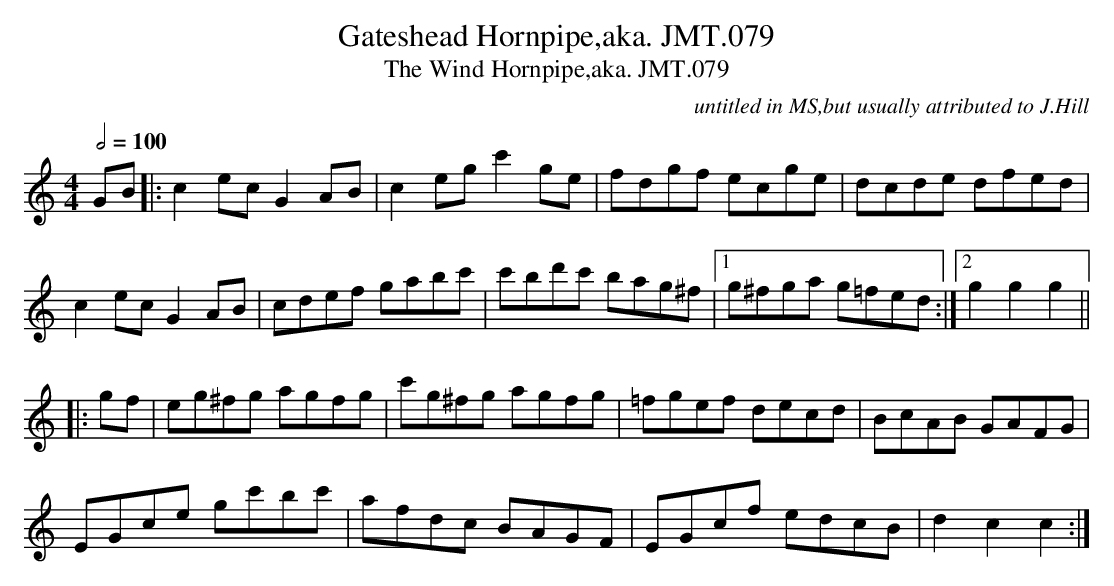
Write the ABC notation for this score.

X:1
T:Gateshead Hornpipe,aka. JMT.079
T:Wind Hornpipe,aka. JMT.079, The
M:4/4
L:1/8
Q:1/2=100
C:untitled in MS,but usually attributed to J.Hill
K:C
GB|:c2ecG2AB|c2egc'2ge|fdgf ecge|dcde dfed|
c2ecG2AB|cdef gabc'|c'bd'c' bag^f|1g^fga g=fed:|2 g2g2g2||
|:gf|eg^fg agfg|c'g^fg agfg|=fgef decd|BcAB GAFG|
EGce gc'bc'|afdc BAGF|EGcf edcB|d2c2c2:|
